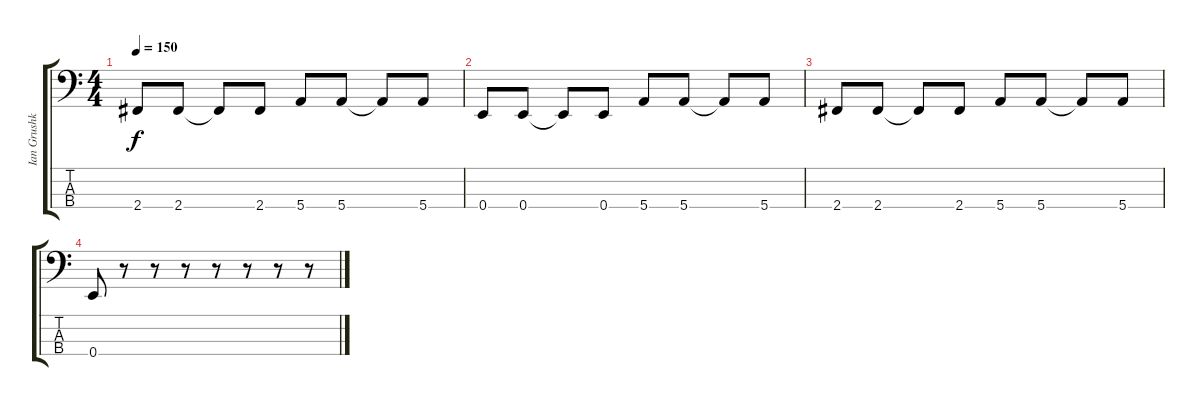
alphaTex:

\track ("Ian Grushka - Bass" "Ian Grushk") {instrument electricbassfinger}
\staff {score tabs}
\tuning (G2 D2 A1 E1) {hide}
\ts (4 4)
\tempo 150
\clef f4
\ks c
2.4.8{dy f} 2.4.8 2.4{t}.8 2.4.8 5.4.8 5.4.8 5.4{t}.8 5.4.8 |
0.4.8 0.4.8 0.4{t}.8 0.4.8 5.4.8 5.4.8 5.4{t}.8 5.4.8 |
2.4.8 2.4.8 2.4{t}.8 2.4.8 5.4.8 5.4.8 5.4{t}.8 5.4.8 |
0.4.8 r.8 r.8 r.8 r.8 r.8 r.8 r.8
